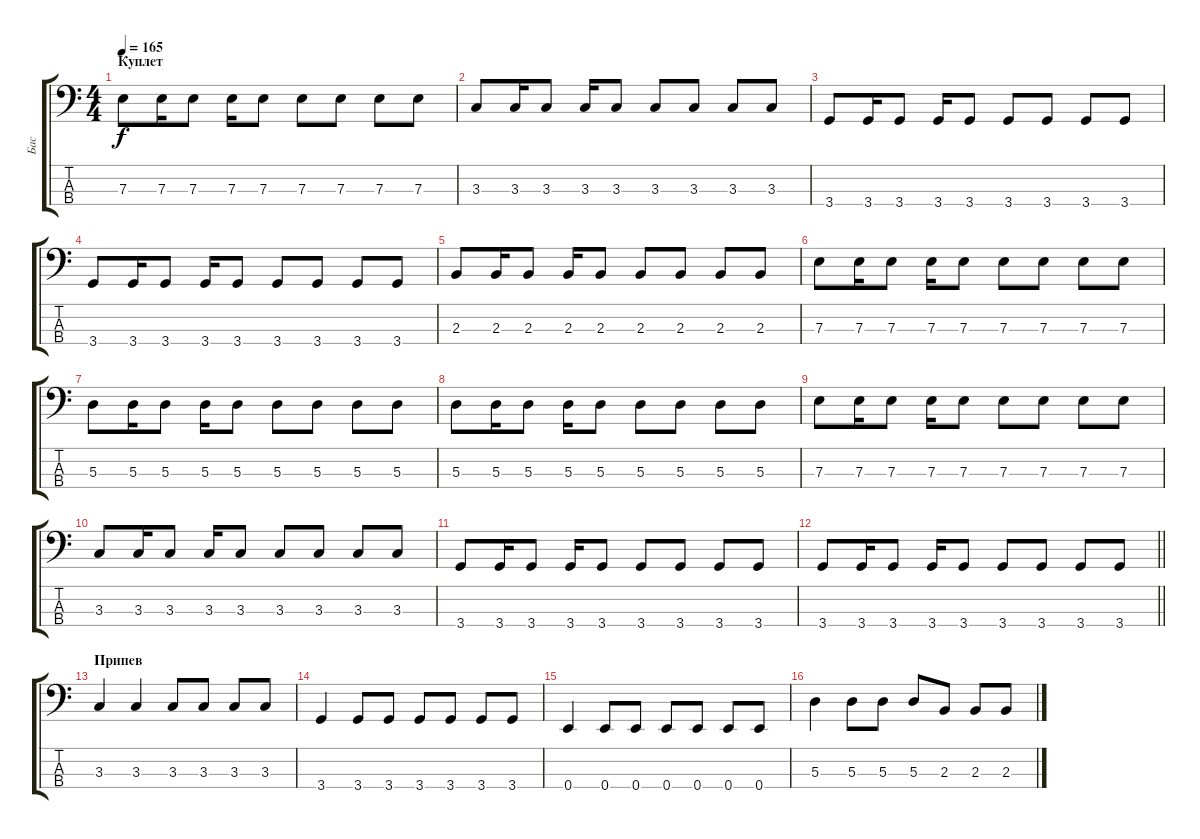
\track ("Бас" "Бас") {instrument electricbasspick}
\staff {score tabs}
\tuning (G2 D2 A1 E1) {hide}
\ts (4 4)
\section ("" "Куплет")
\tempo 165
\clef f4
\ks c
7.3.8{dy f} 7.3.16 7.3.8 7.3.16 7.3.8 7.3.8 7.3.8 7.3.8 7.3.8 |
3.3.8 3.3.16 3.3.8 3.3.16 3.3.8 3.3.8 3.3.8 3.3.8 3.3.8 |
3.4.8 3.4.16 3.4.8 3.4.16 3.4.8 3.4.8 3.4.8 3.4.8 3.4.8 |
3.4.8 3.4.16 3.4.8 3.4.16 3.4.8 3.4.8 3.4.8 3.4.8 3.4.8 |
2.3.8 2.3.16 2.3.8 2.3.16 2.3.8 2.3.8 2.3.8 2.3.8 2.3.8 |
7.3.8 7.3.16 7.3.8 7.3.16 7.3.8 7.3.8 7.3.8 7.3.8 7.3.8 |
5.3.8 5.3.16 5.3.8 5.3.16 5.3.8 5.3.8 5.3.8 5.3.8 5.3.8 |
5.3.8 5.3.16 5.3.8 5.3.16 5.3.8 5.3.8 5.3.8 5.3.8 5.3.8 |
7.3.8 7.3.16 7.3.8 7.3.16 7.3.8 7.3.8 7.3.8 7.3.8 7.3.8 |
3.3.8 3.3.16 3.3.8 3.3.16 3.3.8 3.3.8 3.3.8 3.3.8 3.3.8 |
3.4.8 3.4.16 3.4.8 3.4.16 3.4.8 3.4.8 3.4.8 3.4.8 3.4.8 |
\barLineRight lightlight
3.4.8 3.4.16 3.4.8 3.4.16 3.4.8 3.4.8 3.4.8 3.4.8 3.4.8 |
\section ("" "Припев")
3.3.4 3.3.4 3.3.8 3.3.8 3.3.8 3.3.8 |
3.4.4 3.4.8 3.4.8 3.4.8 3.4.8 3.4.8 3.4.8 |
0.4.4 0.4.8 0.4.8 0.4.8 0.4.8 0.4.8 0.4.8 |
5.3.4 5.3.8 5.3.8 5.3.8 2.3.8 2.3.8 2.3.8
